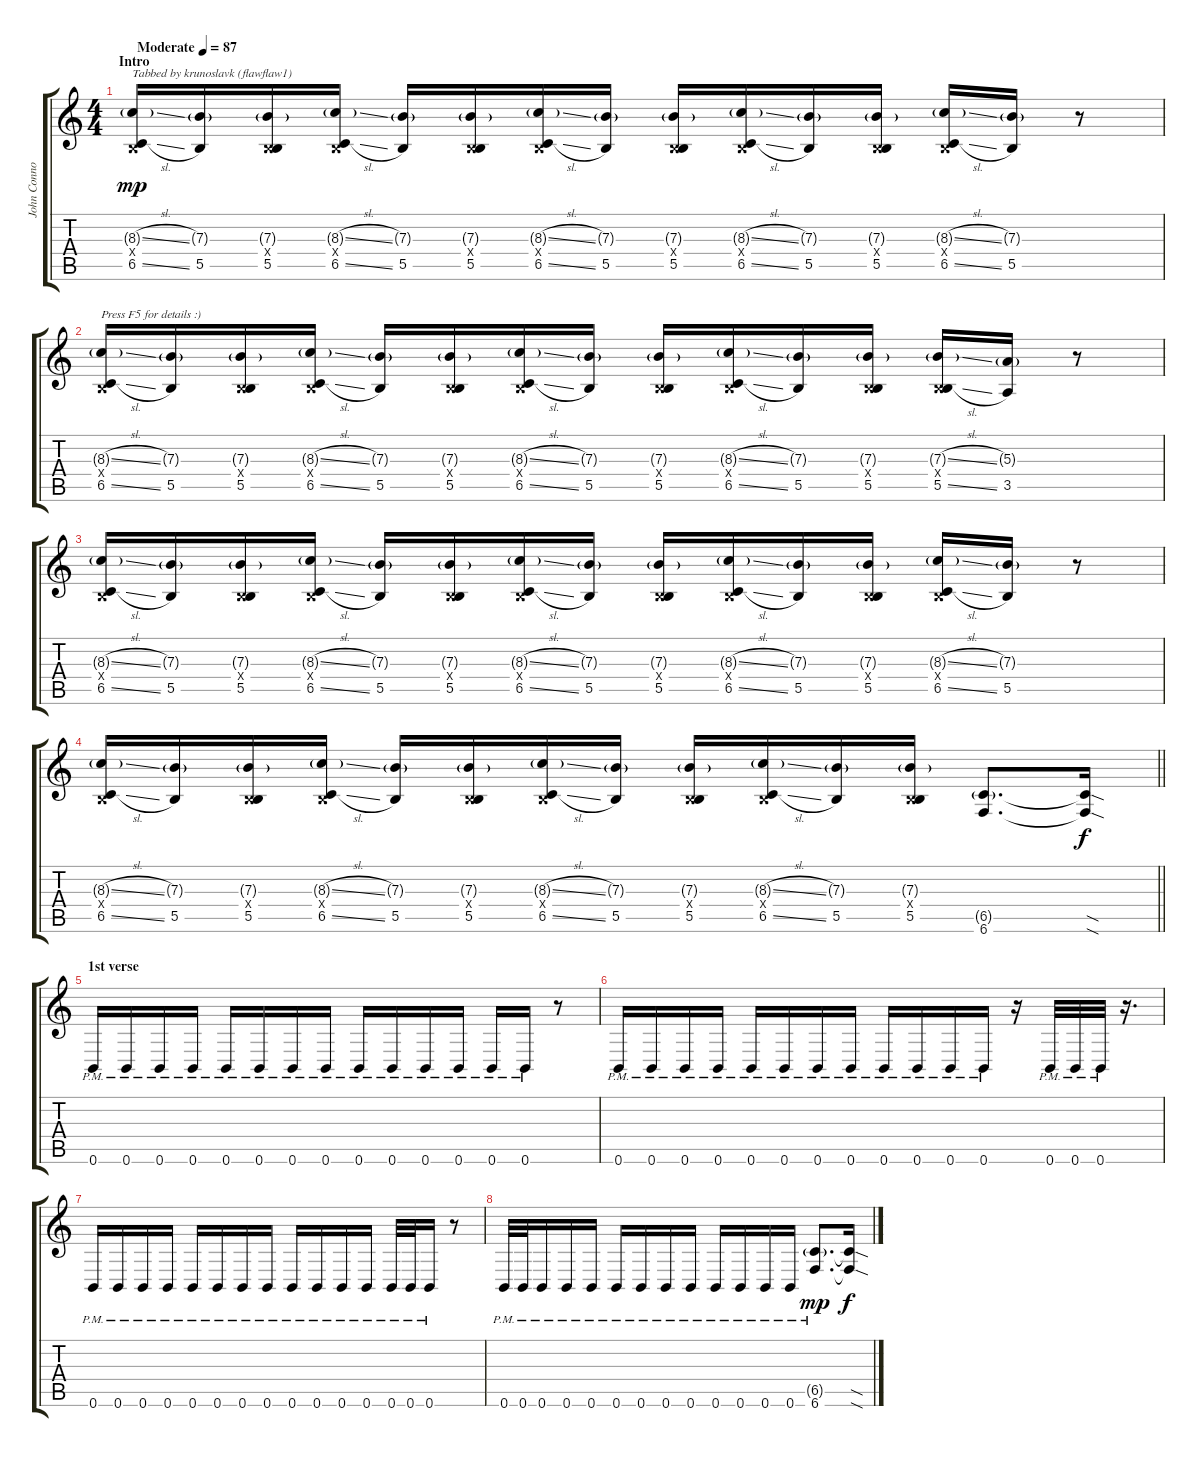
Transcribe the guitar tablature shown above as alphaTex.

\track ("John Connolly" "John Conno") {instrument distortionguitar}
\staff {score tabs}
\tuning (B3 A3 E3 B2 Gb2 B1) {hide}
\ts (4 4)
\section ("" "Intro")
\tempo (87 "Moderate")
\clef g2
\ks c
(8.3{sl g} 0.4{x} 6.5{sl}).16{txt "Tabbed by krunoslavk (flawflaw1)" dy mp instrument distortionguitar} (7.3{g} 5.5).16 (7.3{g} 0.4{x} 5.5).16 (8.3{sl g} 0.4{x} 6.5{sl}).16 (7.3{g} 5.5).16 (7.3{g} 0.4{x} 5.5).16 (8.3{sl g} 0.4{x} 6.5{sl}).16 (7.3{g} 5.5).16 (7.3{g} 0.4{x} 5.5).16 (8.3{sl g} 0.4{x} 6.5{sl}).16 (7.3{g} 5.5).16 (7.3{g} 0.4{x} 5.5).16 (8.3{sl g} 0.4{x} 6.5{sl}).16 (7.3{g} 5.5).16 r.8 |
(8.3{sl g} 0.4{x} 6.5{sl}).16{txt "Press F5 for details :)"} (7.3{g} 5.5).16 (7.3{g} 0.4{x} 5.5).16 (8.3{sl g} 0.4{x} 6.5{sl}).16 (7.3{g} 5.5).16 (7.3{g} 0.4{x} 5.5).16 (8.3{sl g} 0.4{x} 6.5{sl}).16 (7.3{g} 5.5).16 (7.3{g} 0.4{x} 5.5).16 (8.3{sl g} 0.4{x} 6.5{sl}).16 (7.3{g} 5.5).16 (7.3{g} 0.4{x} 5.5).16 (7.3{sl g} 0.4{x} 5.5{sl}).16 (5.3{g} 3.5).16 r.8 |
(8.3{sl g} 0.4{x} 6.5{sl}).16 (7.3{g} 5.5).16 (7.3{g} 0.4{x} 5.5).16 (8.3{sl g} 0.4{x} 6.5{sl}).16 (7.3{g} 5.5).16 (7.3{g} 0.4{x} 5.5).16 (8.3{sl g} 0.4{x} 6.5{sl}).16 (7.3{g} 5.5).16 (7.3{g} 0.4{x} 5.5).16 (8.3{sl g} 0.4{x} 6.5{sl}).16 (7.3{g} 5.5).16 (7.3{g} 0.4{x} 5.5).16 (8.3{sl g} 0.4{x} 6.5{sl}).16 (7.3{g} 5.5).16 r.8 |
\barLineRight lightlight
(8.3{sl g} 0.4{x} 6.5{sl}).16 (7.3{g} 5.5).16 (7.3{g} 0.4{x} 5.5).16 (8.3{sl g} 0.4{x} 6.5{sl}).16 (7.3{g} 5.5).16 (7.3{g} 0.4{x} 5.5).16 (8.3{sl g} 0.4{x} 6.5{sl}).16 (7.3{g} 5.5).16 (7.3{g} 0.4{x} 5.5).16 (8.3{sl g} 0.4{x} 6.5{sl}).16 (7.3{g} 5.5).16 (7.3{g} 0.4{x} 5.5).16 (6.5{g} 6.6).8{d} (6.5{sod t} 6.6{sod t}).16{dy f} |
\section ("" "1st verse")
0.6{pm}.16 0.6{pm}.16 0.6{pm}.16 0.6{pm}.16 0.6{pm}.16 0.6{pm}.16 0.6{pm}.16 0.6{pm}.16 0.6{pm}.16 0.6{pm}.16 0.6{pm}.16 0.6{pm}.16 0.6{pm}.16 0.6{pm}.16 r.8 |
0.6{pm}.16 0.6{pm}.16 0.6{pm}.16 0.6{pm}.16 0.6{pm}.16 0.6{pm}.16 0.6{pm}.16 0.6{pm}.16 0.6{pm}.16 0.6{pm}.16 0.6{pm}.16 0.6{pm}.16 r.16 0.6{pm}.32 0.6{pm}.32 0.6{pm}.32 r.16{d} |
0.6{pm}.16 0.6{pm}.16 0.6{pm}.16 0.6{pm}.16 0.6{pm}.16 0.6{pm}.16 0.6{pm}.16 0.6{pm}.16 0.6{pm}.16 0.6{pm}.16 0.6{pm}.16 0.6{pm}.16 0.6{pm}.32 0.6{pm}.32 0.6{pm}.16 r.8 |
0.6{pm}.32 0.6{pm}.32 0.6{pm}.16 0.6{pm}.16 0.6{pm}.16 0.6{pm}.16 0.6{pm}.16 0.6{pm}.16 0.6{pm}.16 0.6{pm}.16 0.6{pm}.16 0.6{pm}.16 0.6{pm}.16 (6.5{g pm} 6.6).8{d dy mp} (6.5{sod t} 6.6{sod t}).16{dy f}
